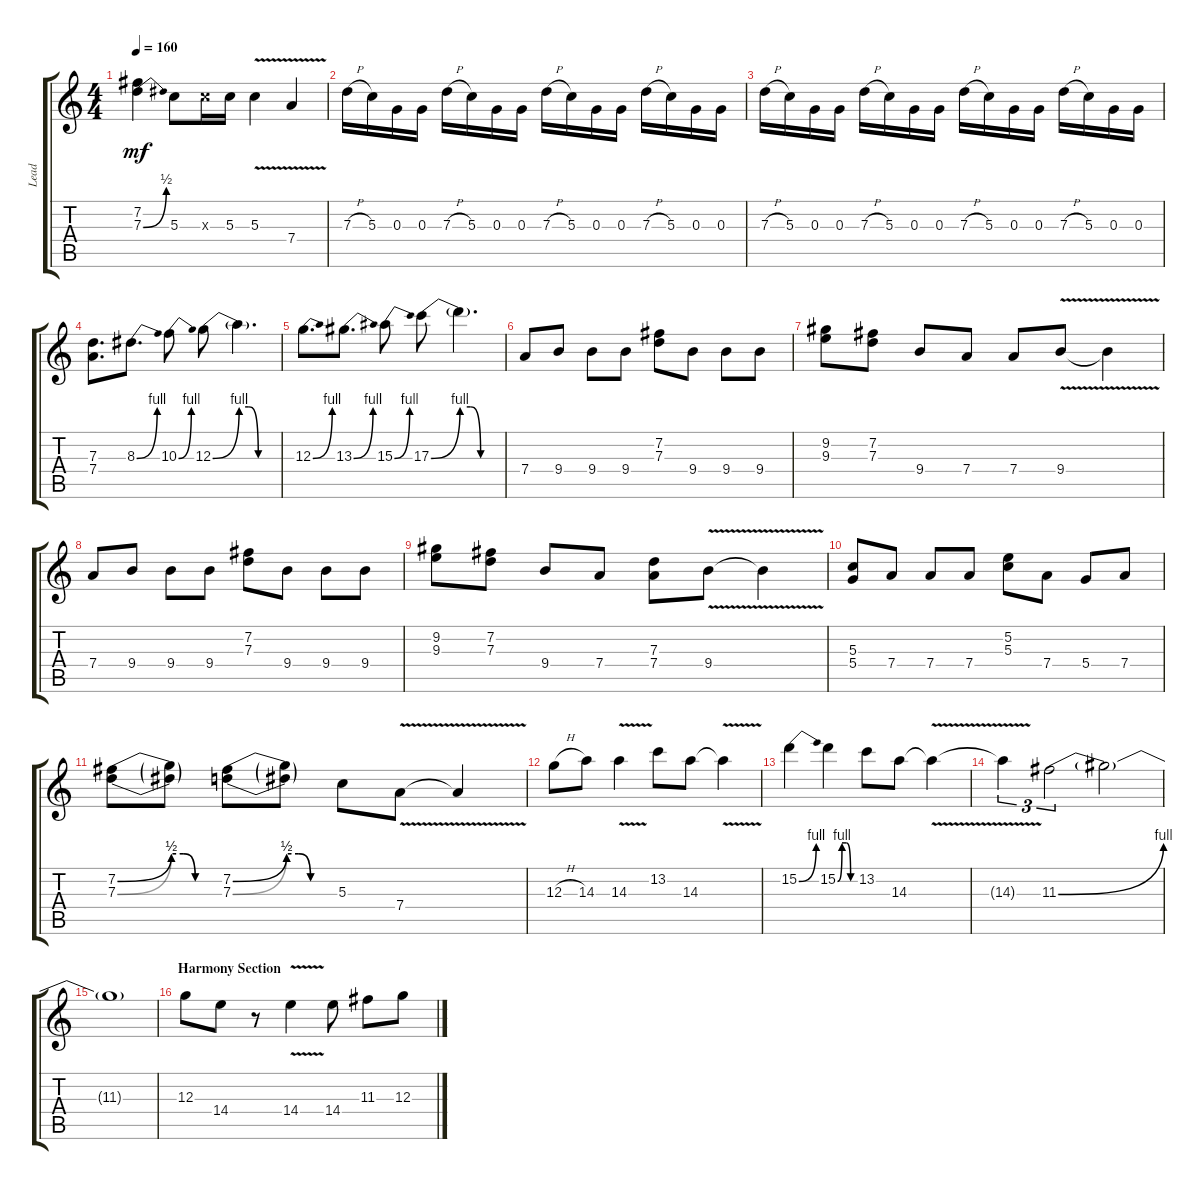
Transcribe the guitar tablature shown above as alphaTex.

\track ("Lead" "Lead") {instrument distortionguitar}
\staff {score tabs}
\tuning (E4 B3 G3 D3 A2 E2) {hide}
\ts (4 4)
\tempo 160
\clef g2
\ks c
(7.2 7.3{be (bend 0 0 60 2)}).4{dy mf} 5.3.8 5.3{x}.16 5.3.16 5.3{v}.4 7.4{v}.4 |
7.3{h}.16 5.3.16 0.3.16 0.3.16 7.3{h}.16 5.3.16 0.3.16 0.3.16 7.3{h}.16 5.3.16 0.3.16 0.3.16 7.3{h}.16 5.3.16 0.3.16 0.3.16 |
7.3{h}.16 5.3.16 0.3.16 0.3.16 7.3{h}.16 5.3.16 0.3.16 0.3.16 7.3{h}.16 5.3.16 0.3.16 0.3.16 7.3{h}.16 5.3.16 0.3.16 0.3.16 |
(7.3 7.4).8{d} 8.3{be (bend 0 0 60 4)}.8{d} 10.3{be (bend 0 0 60 4)}.8 12.3{be (bend 0 0 60 4)}.8 12.3{be (custom 0 4 15 4 30 0 60 0) t}.4{d} |
12.3{be (bend 0 0 60 4)}.8{d} 13.3{be (bend 0 0 60 4)}.8{d} 15.3{be (bend 0 0 60 4)}.8 17.3{be (bend 0 0 60 4)}.8 17.3{be (custom 0 4 15 4 30 0 60 0) t}.4{d} |
7.4.8 9.4.8 9.4.8 9.4.8 (7.2 7.3).8 9.4.8 9.4.8 9.4.8 |
(9.2 9.3).8 (7.2 7.3).8 9.4.8 7.4.8 7.4.8 9.4{v}.8 9.4{t}.4 |
7.4.8 9.4.8 9.4.8 9.4.8 (7.2 7.3).8 9.4.8 9.4.8 9.4.8 |
(9.2 9.3).8 (7.2 7.3).8 9.4.8 7.4.8 (7.3 7.4).8 9.4{v}.8 9.4{t}.4 |
(5.3 5.4).8 7.4.8 7.4.8 7.4.8 (5.2 5.3).8 7.4.8 5.4.8 7.4.8 |
(7.2{be (bend 0 0 60 2)} 7.3{be (bend 0 0 60 2)}).8 (7.2{be (custom 0 2 15 2 30 0 60 0) t} 7.3{be (custom 0 2 15 2 30 0 60 0) t}).8 (7.2{be (bend 0 0 60 2)} 7.3{be (bend 0 0 60 2)}).8 (7.2{be (custom 0 2 15 2 30 0 60 0) t} 7.3{be (custom 0 2 15 2 30 0 60 0) t}).8 5.3.8 7.4{v}.8 7.4{t}.4 |
12.3{h}.8 14.3.8 14.3{v}.4 13.2.8 14.3.8 14.3{v t}.4 |
15.2{be (bend 0 0 60 4)}.4 15.2{be (custom 0 0 15 4 30 4 45 0 60 0)}.4 13.2.8 14.3.8 14.3{v t}.4 |
14.3{v t}.4{tu (3 2)} 11.3{be (bend 0 0 60 4)}.2{tu (3 2)} 11.3{t}.2 |
11.3{t}.1 |
\section ("" "Harmony Section")
12.3.8 14.4.8 r.8 14.4{v}.4 14.4.8 11.3.8 12.3.8
